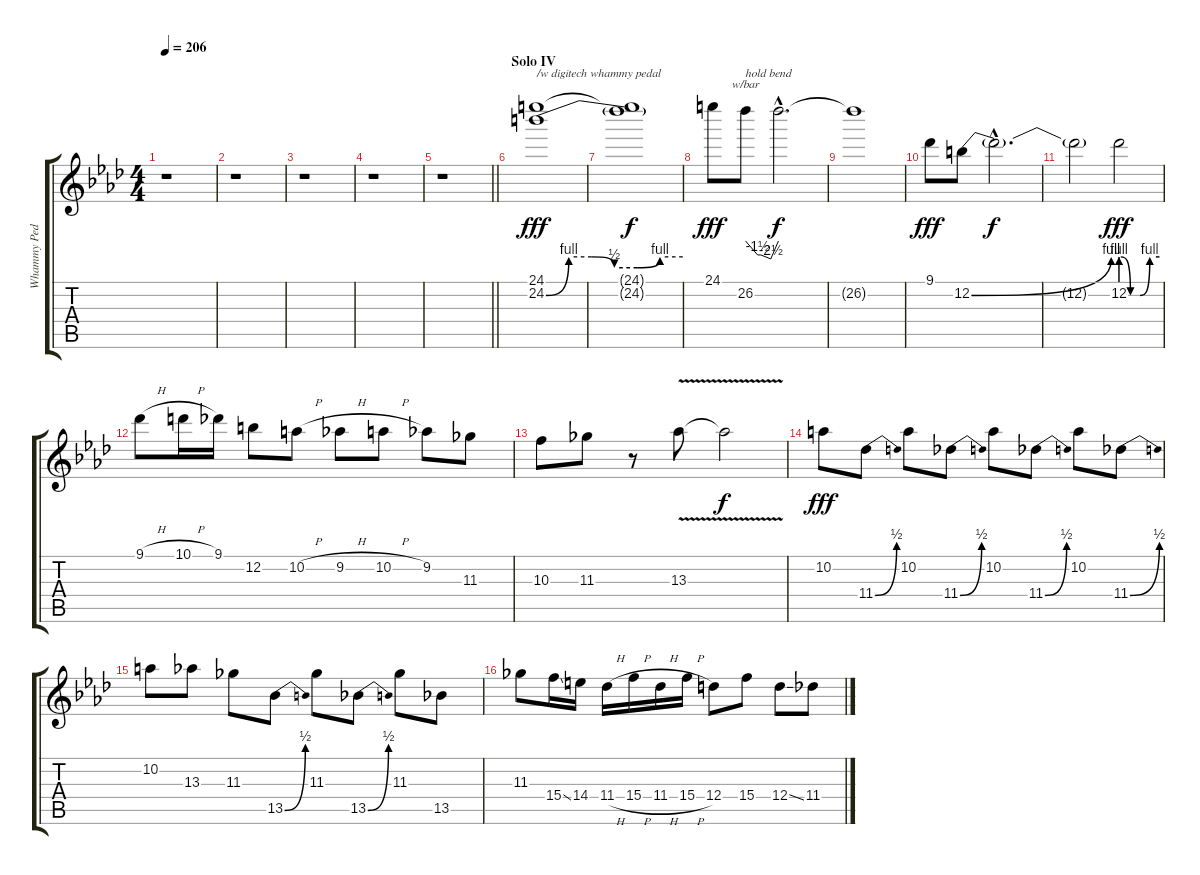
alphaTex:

\track ("Whammy Pedal" "Whammy Ped") {instrument distortionguitar}
\staff {score tabs}
\tuning (E4 B3 G3 D3 A2 E2) {hide}
\ts (4 4)
\tempo 206
\clef g2
\ks ab
r.1{dy f} |
r.1 |
r.1 |
r.1 |
\barLineRight lightlight
r.1 |
\section ("" "Solo IV")
(24.1 24.2{be (custom 0 0 10 4 20 4 30 2 40 2 50 4 60 4)}).1{txt "/w digitech whammy pedal" dy fff} |
(24.1{t} 24.2{t}).1{dy f} |
24.1.8{dy fff} 26.2.8{tbe (custom default 0 0 22 -6 28 -6 46 -10 60 0) txt "hold bend"} 26.2{hac t}.2{d dy f} |
26.2{t}.1 |
9.1.8{dy fff} 12.2{be (bend 0 0 60 4)}.8 12.2{hac t}.2{d dy f} |
12.2{t}.2 12.2{be (custom 0 4 15 0 30 0 45 4 60 4)}.2{dy fff} |
9.1{h}.8 10.1{h}.16 9.1.16 12.2.8 10.2{h}.8 9.2{h}.8 10.2{h}.8 9.2.8 11.3.8 |
10.3.8 11.3.8 r.8 13.3{v}.8 13.3{t}.2{dy f} |
10.2.8{dy fff} 11.4{be (bend 0 0 60 2)}.8 10.2.8 11.4{be (bend 0 0 60 2)}.8 10.2.8 11.4{be (bend 0 0 60 2)}.8 10.2.8 11.4{be (bend 0 0 60 2)}.8 |
10.2.8 13.3.8 11.3.8 13.5{be (bend 0 0 60 2)}.8 11.3.8 13.5{be (bend 0 0 60 2)}.8 11.3.8 13.5.8 |
11.3.8 15.4{ss}.16 14.4.16 11.4{h}.16 15.4{h}.16 11.4{h}.16 15.4{h}.16 12.4.8 15.4.8 12.4{ss}.8 11.4.8
